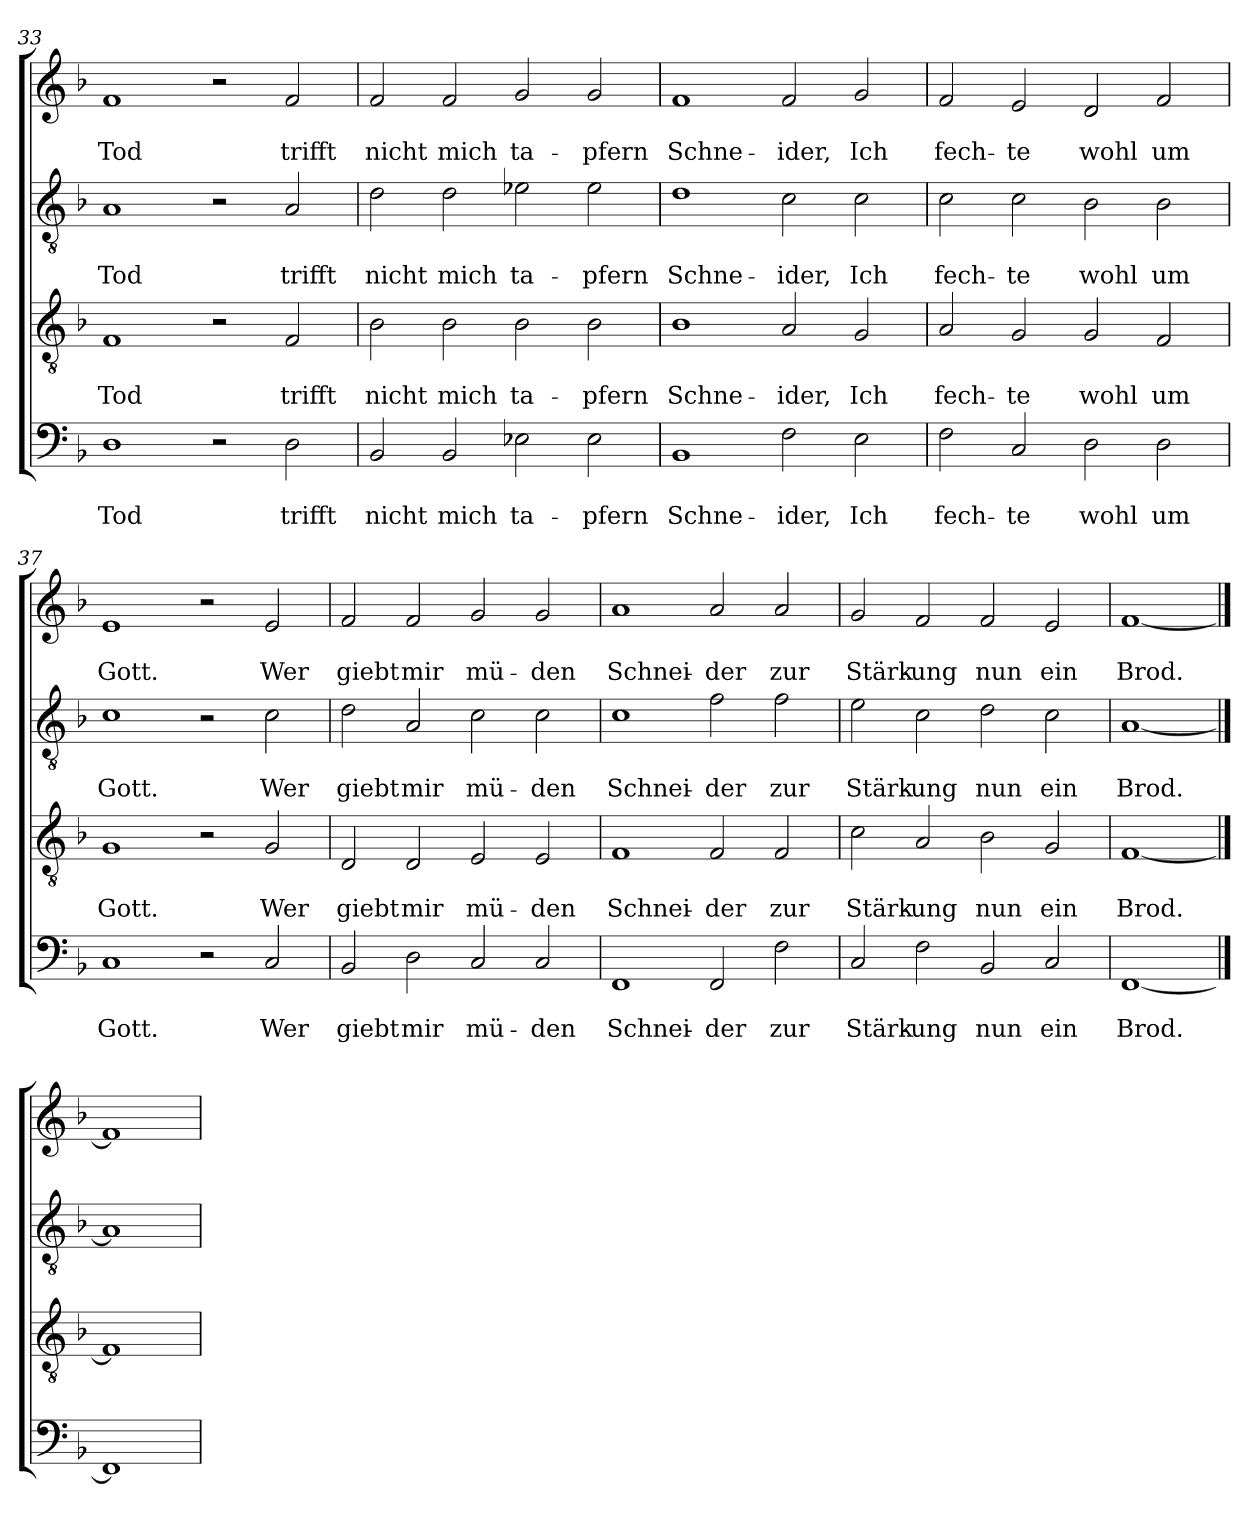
**kern	**text	**text	**kern	**text	**text	**kern	**text	**text	**kern	**text	**text
*part4	*part4	*part4	*part3	*part3	*part3	*part2	*part2	*part2	*part1	*part1	*part1
*staff4	*staff4	*staff4	*staff3	*staff3	*staff3	*staff2	*staff2	*staff2	*staff1	*staff1	*staff1
*clefF4	*	*	*clefGv2	*	*	*clefGv2	*	*	*clefG2	*	*
*k[b-]	*	*	*k[b-]	*	*	*k[b-]	*	*	*k[b-]	*	*
*F:	*	*	*F:	*	*	*F:	*	*	*F:	*	*
=33	=33	=33	=33	=33	=33	=33	=33	=33	=33	=33	=33
!	!	!LO:LY:b	!	!	!LO:LY:b	!	!	!LO:LY:b	!	!	!LO:LY:b
1D	.	Tod	1F	.	Tod	1A	.	Tod	1f	.	Tod
2r	.	.	2r	.	.	2r	.	.	2r	.	.
!	!	!LO:LY:b	!	!	!LO:LY:b	!	!	!LO:LY:b	!	!	!LO:LY:b
2D\	.	trifft	2F/	.	trifft	2A/	.	trifft	2f/	.	trifft
=34	=34	=34	=34	=34	=34	=34	=34	=34	=34	=34	=34
!	!	!LO:LY:b	!	!	!LO:LY:b	!	!	!LO:LY:b	!	!	!LO:LY:b
2BB-/	.	nicht	2B-\	.	nicht	2d\	.	nicht	2f/	.	nicht
!	!	!LO:LY:b	!	!	!LO:LY:b	!	!	!LO:LY:b	!	!	!LO:LY:b
2BB-/	.	mich	2B-\	.	mich	2d\	.	mich	2f/	.	mich
!	!	!LO:LY:b	!	!	!LO:LY:b	!	!	!LO:LY:b	!	!	!LO:LY:b
2E-X\	.	ta-	2B-\	.	ta-	2e-X\	.	ta-	2g/	.	ta-
!	!	!LO:LY:b	!	!	!LO:LY:b	!	!	!LO:LY:b	!	!	!LO:LY:b
2E-\	.	-pfern	2B-\	.	-pfern	2e-\	.	-pfern	2g/	.	-pfern
!!LO:LB:g=z
=35	=35	=35	=35	=35	=35	=35	=35	=35	=35	=35	=35
!	!	!LO:LY:b	!	!	!LO:LY:b	!	!	!LO:LY:b	!	!	!LO:LY:b
1BB-	.	Schne-	1B-	.	Schne-	1d	.	Schne-	1f	.	Schne-
!	!	!LO:LY:b	!	!	!LO:LY:b	!	!	!LO:LY:b	!	!	!LO:LY:b
2F\	.	-ider,	2A/	.	-ider,	2c\	.	-ider,	2f/	.	-ider,
!	!	!LO:LY:b	!	!	!LO:LY:b	!	!	!LO:LY:b	!	!	!LO:LY:b
2E\	.	Ich	2G/	.	Ich	2c\	.	Ich	2g/	.	Ich
=36	=36	=36	=36	=36	=36	=36	=36	=36	=36	=36	=36
!	!	!LO:LY:b	!	!	!LO:LY:b	!	!	!LO:LY:b	!	!	!LO:LY:b
2F\	.	fech-	2A/	.	fech-	2c\	.	fech-	2f/	.	fech-
!	!	!LO:LY:b	!	!	!LO:LY:b	!	!	!LO:LY:b	!	!	!LO:LY:b
2C/	.	-te	2G/	.	-te	2c\	.	-te	2e/	.	-te
!	!	!LO:LY:b	!	!	!LO:LY:b	!	!	!LO:LY:b	!	!	!LO:LY:b
2D\	.	wohl	2G/	.	wohl	2B-\	.	wohl	2d/	.	wohl
!	!	!LO:LY:b	!	!	!LO:LY:b	!	!	!LO:LY:b	!	!	!LO:LY:b
2D\	.	um	2F/	.	um	2B-\	.	um	2f/	.	um
=37	=37	=37	=37	=37	=37	=37	=37	=37	=37	=37	=37
!	!	!LO:LY:b	!	!	!LO:LY:b	!	!	!LO:LY:b	!	!	!LO:LY:b
1C	.	Gott.	1G	.	Gott.	1c	.	Gott.	1e	.	Gott.
2r	.	.	2r	.	.	2r	.	.	2r	.	.
!	!	!LO:LY:b	!	!	!LO:LY:b	!	!	!LO:LY:b	!	!	!LO:LY:b
2C/	.	Wer	2G/	.	Wer	2c\	.	Wer	2e/	.	Wer
=38	=38	=38	=38	=38	=38	=38	=38	=38	=38	=38	=38
!	!	!LO:LY:b	!	!	!LO:LY:b	!	!	!LO:LY:b	!	!	!LO:LY:b
2BB-/	.	giebt	2D/	.	giebt	2d\	.	giebt	2f/	.	giebt
!	!	!LO:LY:b	!	!	!LO:LY:b	!	!	!LO:LY:b	!	!	!LO:LY:b
2D\	.	mir	2D/	.	mir	2A/	.	mir	2f/	.	mir
!	!	!LO:LY:b	!	!	!LO:LY:b	!	!	!LO:LY:b	!	!	!LO:LY:b
2C/	.	mü-	2E/	.	mü-	2c\	.	mü-	2g/	.	mü-
!	!	!LO:LY:b	!	!	!LO:LY:b	!	!	!LO:LY:b	!	!	!LO:LY:b
2C/	.	-den	2E/	.	-den	2c\	.	-den	2g/	.	-den
=39	=39	=39	=39	=39	=39	=39	=39	=39	=39	=39	=39
!	!	!LO:LY:b	!	!	!LO:LY:b	!	!	!LO:LY:b	!	!	!LO:LY:b
1FF	.	Schnei-	1F	.	Schnei-	1c	.	Schnei-	1a	.	Schnei-
!	!	!LO:LY:b	!	!	!LO:LY:b	!	!	!LO:LY:b	!	!	!LO:LY:b
2FF/	.	-der	2F/	.	-der	2f\	.	-der	2a/	.	-der
!	!	!LO:LY:b	!	!	!LO:LY:b	!	!	!LO:LY:b	!	!	!LO:LY:b
2F\	.	zur	2F/	.	zur	2f\	.	zur	2a/	.	zur
=40	=40	=40	=40	=40	=40	=40	=40	=40	=40	=40	=40
!	!	!LO:LY:b	!	!	!LO:LY:b	!	!	!LO:LY:b	!	!	!LO:LY:b
2C/	.	-Stärk-	2c\	.	-Stärk-	2e\	.	-Stärk-	2g/	.	Stärk-
!	!	!LO:LY:b	!	!	!LO:LY:b	!	!	!LO:LY:b	!	!	!LO:LY:b
2F\	.	-ung	2A/	.	-ung	2c\	.	-ung	2f/	.	-ung
!	!	!LO:LY:b	!	!	!LO:LY:b	!	!	!LO:LY:b	!	!	!LO:LY:b
2BB-/	.	nun	2B-\	.	nun	2d\	.	nun	2f/	.	nun
!	!	!LO:LY:b	!	!	!LO:LY:b	!	!	!LO:LY:b	!	!	!LO:LY:b
2C/	.	ein	2G/	.	ein	2c\	.	ein	2e/	.	ein
=41	=41	=41	=41	=41	=41	=41	=41	=41	=41	=41	=41
!	!	!LO:LY:b	!	!	!LO:LY:b	!	!	!LO:LY:b	!	!	!LO:LY:b
[1FF	.	Brod.	[1F	.	Brod.	[1A	.	Brod.	[1f	.	Brod.
==42	==42	==42	==42	==42	==42	==42	==42	==42	==42	==42	==42
1FF]	.	.	1F]	.	.	1A]	.	.	1f]	.	.
=	=	=	=	=	=	=	=	=	=	=	=
*-	*-	*-	*-	*-	*-	*-	*-	*-	*-	*-	*-
